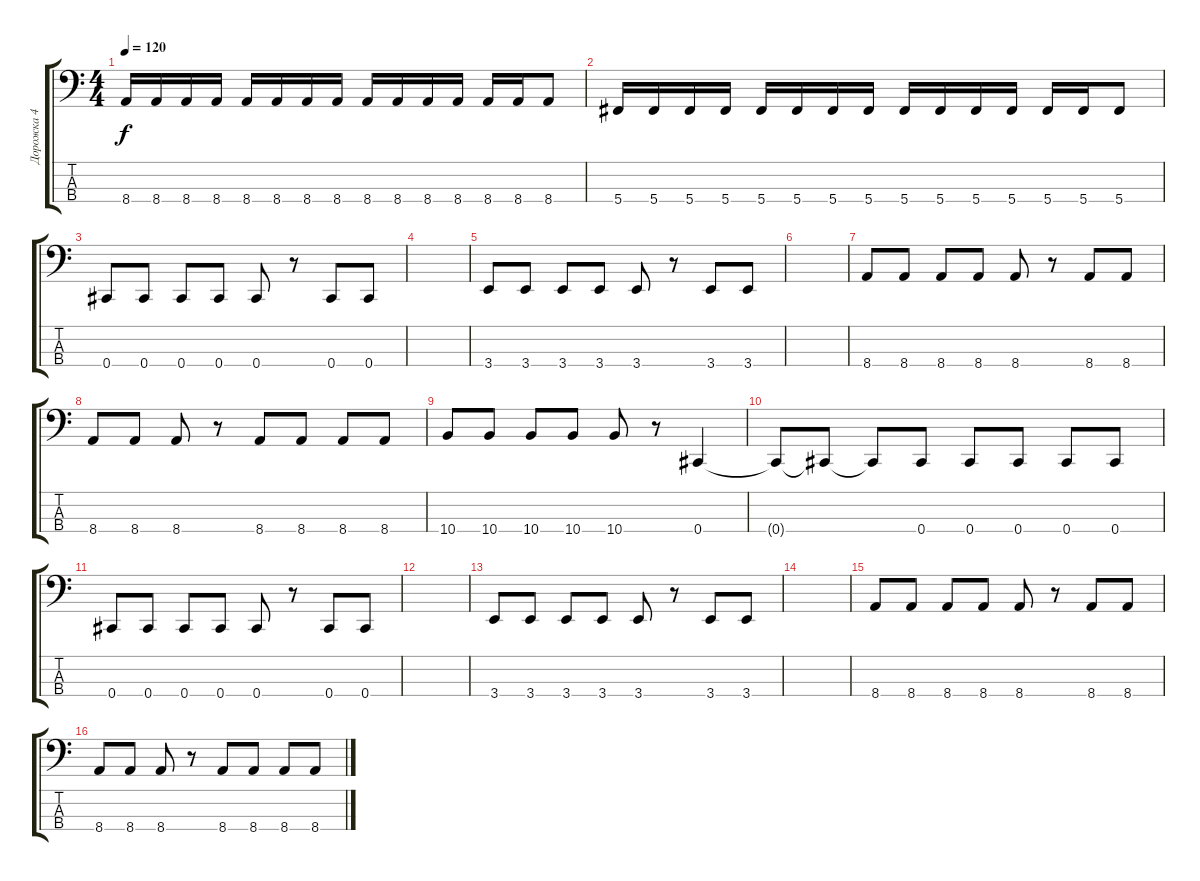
\track ("Дорожка 4" "Дорожка 4") {instrument electricbassfinger}
\staff {score tabs}
\tuning (Gb2 Db2 Ab1 Db1) {hide}
\ts (4 4)
\tempo 120
\clef f4
\ks c
8.4.16{dy f} 8.4.16 8.4.16 8.4.16 8.4.16 8.4.16 8.4.16 8.4.16 8.4.16 8.4.16 8.4.16 8.4.16 8.4.16 8.4.16 8.4.8 |
5.4.16 5.4.16 5.4.16 5.4.16 5.4.16 5.4.16 5.4.16 5.4.16 5.4.16 5.4.16 5.4.16 5.4.16 5.4.16 5.4.16 5.4.8 |
0.4.8 0.4.8 0.4.8 0.4.8 0.4.8 r.8 0.4.8 0.4.8 |
|
3.4.8 3.4.8 3.4.8 3.4.8 3.4.8 r.8 3.4.8 3.4.8 |
|
8.4.8 8.4.8 8.4.8 8.4.8 8.4.8 r.8 8.4.8 8.4.8 |
8.4.8 8.4.8 8.4.8 r.8 8.4.8 8.4.8 8.4.8 8.4.8 |
10.4.8 10.4.8 10.4.8 10.4.8 10.4.8 r.8 0.4.4 |
0.4{t}.8 0.4{t}.8 0.4{t}.8 0.4.8 0.4.8 0.4.8 0.4.8 0.4.8 |
0.4.8 0.4.8 0.4.8 0.4.8 0.4.8 r.8 0.4.8 0.4.8 |
|
3.4.8 3.4.8 3.4.8 3.4.8 3.4.8 r.8 3.4.8 3.4.8 |
|
8.4.8 8.4.8 8.4.8 8.4.8 8.4.8 r.8 8.4.8 8.4.8 |
8.4.8 8.4.8 8.4.8 r.8 8.4.8 8.4.8 8.4.8 8.4.8
